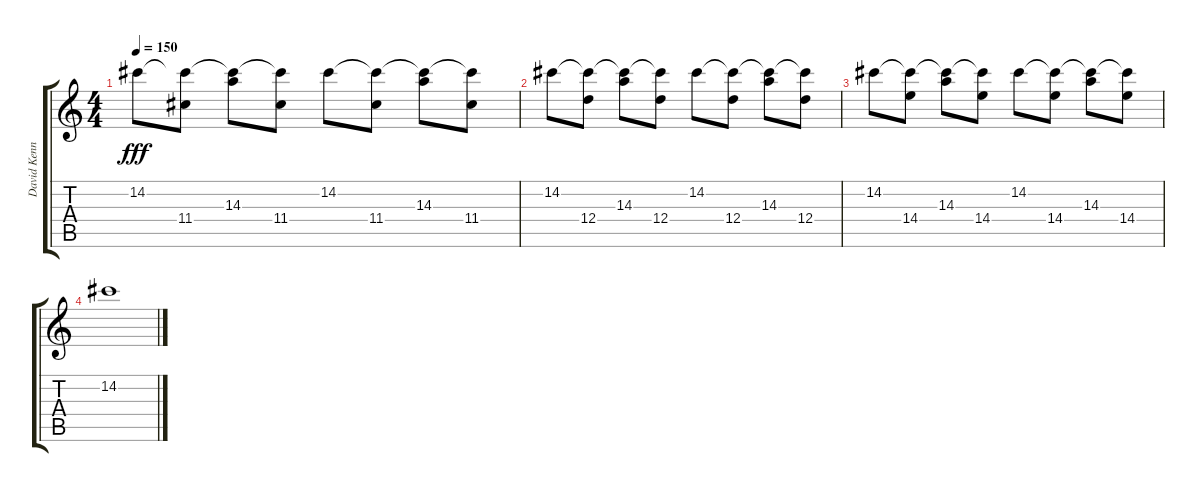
\track ("David Kennedy Guitar 1" "David Kenn") {instrument electricguitarclean}
\staff {score tabs}
\tuning (E4 B3 G3 D3 A2 E2) {hide}
\ts (4 4)
\tempo 150
\clef g2
\ks c
14.2.8{dy fff} (14.2{t} 11.4).8 (14.2{t} 14.3).8 (14.2{t} 11.4).8 14.2.8 (14.2{t} 11.4).8 (14.2{t} 14.3).8 (14.2{t} 11.4).8 |
14.2.8 (14.2{t} 12.4).8 (14.2{t} 14.3).8 (14.2{t} 12.4).8 14.2.8 (14.2{t} 12.4).8 (14.2{t} 14.3).8 (14.2{t} 12.4).8 |
14.2.8 (14.2{t} 14.4).8 (14.2{t} 14.3).8 (14.2{t} 14.4).8 14.2.8 (14.2{t} 14.4).8 (14.2{t} 14.3).8 (14.2{t} 14.4).8 |
14.2.1
